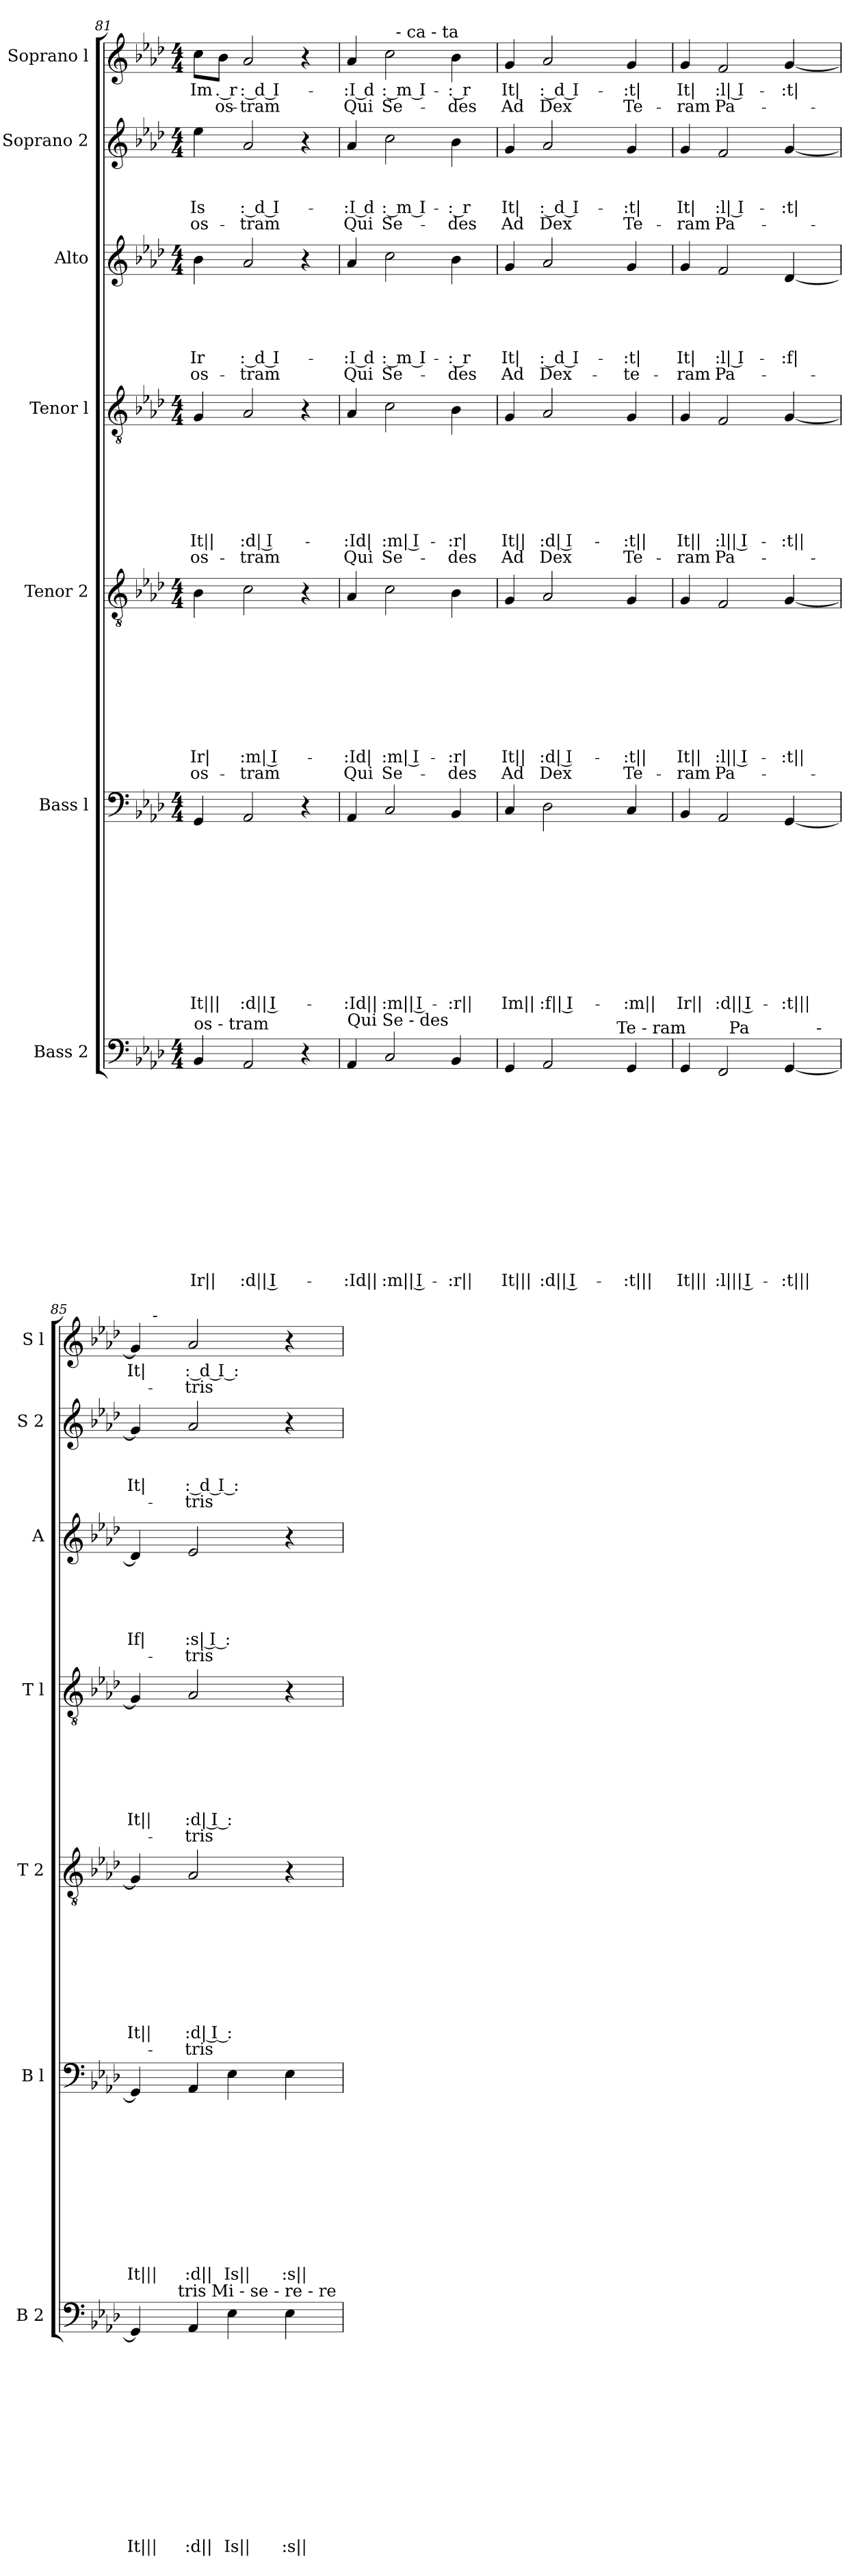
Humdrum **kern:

**kern	**text	**text	**text	**text	**text	**text	**text	**text	**text	**text	**text	**text	**text	**kern	**text	**text	**text	**text	**text	**text	**text	**text	**text	**text	**text	**kern	**text	**text	**text	**text	**text	**text	**text	**text	**text	**text	**kern	**text	**text	**text	**text	**text	**text	**text	**text	**kern	**text	**text	**text	**text	**text	**text	**kern	**text	**text	**text	**text	**kern	**text	**text
*part7	*part7	*part7	*part7	*part7	*part7	*part7	*part7	*part7	*part7	*part7	*part7	*part7	*part7	*part6	*part6	*part6	*part6	*part6	*part6	*part6	*part6	*part6	*part6	*part6	*part6	*part5	*part5	*part5	*part5	*part5	*part5	*part5	*part5	*part5	*part5	*part5	*part4	*part4	*part4	*part4	*part4	*part4	*part4	*part4	*part4	*part3	*part3	*part3	*part3	*part3	*part3	*part3	*part2	*part2	*part2	*part2	*part2	*part1	*part1	*part1
*staff7	*staff7	*staff7	*staff7	*staff7	*staff7	*staff7	*staff7	*staff7	*staff7	*staff7	*staff7	*staff7	*staff7	*staff6	*staff6	*staff6	*staff6	*staff6	*staff6	*staff6	*staff6	*staff6	*staff6	*staff6	*staff6	*staff5	*staff5	*staff5	*staff5	*staff5	*staff5	*staff5	*staff5	*staff5	*staff5	*staff5	*staff4	*staff4	*staff4	*staff4	*staff4	*staff4	*staff4	*staff4	*staff4	*staff3	*staff3	*staff3	*staff3	*staff3	*staff3	*staff3	*staff2	*staff2	*staff2	*staff2	*staff2	*staff1	*staff1	*staff1
*I"Bass 2	*	*	*	*	*	*	*	*	*	*	*	*	*	*I"Bass l	*	*	*	*	*	*	*	*	*	*	*	*I"Tenor 2	*	*	*	*	*	*	*	*	*	*	*I"Tenor l	*	*	*	*	*	*	*	*	*I"Alto	*	*	*	*	*	*	*I"Soprano 2	*	*	*	*	*I"Soprano l	*	*
*I'B 2	*	*	*	*	*	*	*	*	*	*	*	*	*	*I'B l	*	*	*	*	*	*	*	*	*	*	*	*I'T 2	*	*	*	*	*	*	*	*	*	*	*I'T l	*	*	*	*	*	*	*	*	*I'A	*	*	*	*	*	*	*I'S 2	*	*	*	*	*I'S l	*	*
*clefF4	*	*	*	*	*	*	*	*	*	*	*	*	*	*clefF4	*	*	*	*	*	*	*	*	*	*	*	*clefGv2	*	*	*	*	*	*	*	*	*	*	*clefGv2	*	*	*	*	*	*	*	*	*clefG2	*	*	*	*	*	*	*clefG2	*	*	*	*	*clefG2	*	*
*k[b-e-a-d-]	*	*	*	*	*	*	*	*	*	*	*	*	*	*k[b-e-a-d-]	*	*	*	*	*	*	*	*	*	*	*	*k[b-e-a-d-]	*	*	*	*	*	*	*	*	*	*	*k[b-e-a-d-]	*	*	*	*	*	*	*	*	*k[b-e-a-d-]	*	*	*	*	*	*	*k[b-e-a-d-]	*	*	*	*	*k[b-e-a-d-]	*	*
*A-:	*	*	*	*	*	*	*	*	*	*	*	*	*	*A-:	*	*	*	*	*	*	*	*	*	*	*	*A-:	*	*	*	*	*	*	*	*	*	*	*A-:	*	*	*	*	*	*	*	*	*A-:	*	*	*	*	*	*	*A-:	*	*	*	*	*A-:	*	*
*M4/4	*	*	*	*	*	*	*	*	*	*	*	*	*	*M4/4	*	*	*	*	*	*	*	*	*	*	*	*M4/4	*	*	*	*	*	*	*	*	*	*	*M4/4	*	*	*	*	*	*	*	*	*M4/4	*	*	*	*	*	*	*M4/4	*	*	*	*	*M4/4	*	*
=81	=81	=81	=81	=81	=81	=81	=81	=81	=81	=81	=81	=81	=81	=81	=81	=81	=81	=81	=81	=81	=81	=81	=81	=81	=81	=81	=81	=81	=81	=81	=81	=81	=81	=81	=81	=81	=81	=81	=81	=81	=81	=81	=81	=81	=81	=81	=81	=81	=81	=81	=81	=81	=81	=81	=81	=81	=81	=81	=81	=81
!LO:TX:a:t=os - tram	!	!	!	!	!	!	!	!	!	!	!	!	!	!	!	!	!	!	!	!	!	!	!	!	!	!	!	!	!	!	!	!	!	!	!	!	!	!	!	!	!	!	!	!	!	!	!	!	!	!	!	!	!	!	!	!	!	!	!	!
!	!	!	!	!	!	!	!	!	!	!	!	!	!LO:LY:b:rj	!	!	!	!	!	!	!	!	!	!	!	!LO:LY:b:rj	!	!	!	!	!	!	!	!	!	!LO:LY:b:rj	!LO:LY:b:rj	!	!	!	!	!	!	!	!LO:LY:b:rj	!LO:LY:b:rj	!	!	!	!	!	!LO:LY:b:rj	!LO:LY:b:rj	!	!	!	!LO:LY:b:rj	!LO:LY:b:rj	!	!LO:LY:b:rj	!
4BB-/	.	.	.	.	.	.	.	.	.	.	.	.	-Ir||	4GG/	.	.	.	.	.	.	.	.	.	.	-It|||	4B-\	.	.	.	.	.	.	.	.	Ir|	-os-	4G/	.	.	.	.	.	.	It||	-os-	4b-\	.	.	.	.	Ir	-os-	4ee-\	.	.	Is	-os-	8cc\L	Im	.
!	!	!	!	!	!	!	!	!	!	!	!	!	!	!	!	!	!	!	!	!	!	!	!	!	!	!	!	!	!	!	!	!	!	!	!	!	!	!	!	!	!	!	!	!	!	!	!	!	!	!	!	!	!	!	!	!	!	!	!LO:LY:b:rj	!LO:LY:b:rj
.	.	.	.	.	.	.	.	.	.	.	.	.	.	.	.	.	.	.	.	.	.	.	.	.	.	.	.	.	.	.	.	.	.	.	.	.	.	.	.	.	.	.	.	.	.	.	.	.	.	.	.	.	.	.	.	.	.	8b-\J	. r	-os-
!	!	!	!	!	!	!	!	!	!	!	!	!	!LO:LY:b:rj	!	!	!	!	!	!	!	!	!	!	!	!LO:LY:b:rj	!	!	!	!	!	!	!	!	!	!LO:LY:b:rj	!LO:LY:b:rj	!	!	!	!	!	!	!	!LO:LY:b:rj	!LO:LY:b:rj	!	!	!	!	!	!LO:LY:b:rj	!LO:LY:b:rj	!	!	!	!LO:LY:b:rj	!LO:LY:b:rj	!	!LO:LY:b:rj	!LO:LY:b:rj
2AA-/	.	.	.	.	.	.	.	.	.	.	.	.	:d|| I-	2AA-/	.	.	.	.	.	.	.	.	.	.	:d|| I-	2c\	.	.	.	.	.	.	.	.	:m| I-	-tram	2A-/	.	.	.	.	.	.	:d| I-	-tram	2a-/	.	.	.	.	: d I-	-tram	2a-/	.	.	: d I-	-tram	2a-/	: d I-	-tram
4r	.	.	.	.	.	.	.	.	.	.	.	.	.	4r	.	.	.	.	.	.	.	.	.	.	.	4r	.	.	.	.	.	.	.	.	.	.	4r	.	.	.	.	.	.	.	.	4r	.	.	.	.	.	.	4r	.	.	.	.	4r	.	.
=82	=82	=82	=82	=82	=82	=82	=82	=82	=82	=82	=82	=82	=82	=82	=82	=82	=82	=82	=82	=82	=82	=82	=82	=82	=82	=82	=82	=82	=82	=82	=82	=82	=82	=82	=82	=82	=82	=82	=82	=82	=82	=82	=82	=82	=82	=82	=82	=82	=82	=82	=82	=82	=82	=82	=82	=82	=82	=82	=82	=82
!LO:TX:a:t=Qui Se - des	!	!	!	!	!	!	!	!	!	!	!	!	!	!	!	!	!	!	!	!	!	!	!	!	!	!	!	!	!	!	!	!	!	!	!	!	!	!	!	!	!	!	!	!	!	!	!	!	!	!	!	!	!	!	!	!	!	!	!	!
!	!	!	!	!	!	!	!	!	!	!	!	!	!LO:LY:b:rj	!	!	!	!	!	!	!	!	!	!	!	!LO:LY:b:rj	!	!	!	!	!	!	!	!	!	!LO:LY:b:rj	!LO:LY:b:rj	!	!	!	!	!	!	!	!LO:LY:b:rj	!LO:LY:b:rj	!	!	!	!	!	!LO:LY:b:rj	!LO:LY:b:rj	!	!	!	!LO:LY:b:rj	!LO:LY:b:rj	!	!LO:LY:b:rj	!LO:LY:b:rj
*	*	*	*	*	*	*	*	*	*	*	*	*	*	*	*	*	*	*	*	*	*	*	*	*	*	*	*	*	*	*	*	*	*	*	*	*	*	*	*	*	*	*	*	*	*	*	*	*	*	*	*	*	*	*	*	*	*	*^	*	*
4AA-/	.	.	.	.	.	.	.	.	.	.	.	.	-:Id||	4AA-/	.	.	.	.	.	.	.	.	.	.	-:Id||	4A-/	.	.	.	.	.	.	.	.	-:Id|	Qui	4A-/	.	.	.	.	.	.	-:Id|	Qui	4a-/	.	.	.	.	-:I d	Qui	4a-/	.	.	-:I d	Qui	4a-/	4ryy	-:I d	Qui
!	!	!	!	!	!	!	!	!	!	!	!	!	!LO:LY:b:rj	!	!	!	!	!	!	!	!	!	!	!	!LO:LY:b:rj	!	!	!	!	!	!	!	!	!	!LO:LY:b:rj	!LO:LY:b:rj	!	!	!	!	!	!	!	!LO:LY:b:rj	!LO:LY:b:rj	!	!	!	!	!	!LO:LY:b:rj	!LO:LY:b:rj	!	!	!	!LO:LY:b:rj	!LO:LY:b:rj	!	!	!LO:LY:b:rj	!LO:LY:b:rj
2C/	.	.	.	.	.	.	.	.	.	.	.	.	:m|| I-	2C/	.	.	.	.	.	.	.	.	.	.	:m|| I-	2c\	.	.	.	.	.	.	.	.	:m| I-	Se-	2c\	.	.	.	.	.	.	:m| I-	Se-	2cc\	.	.	.	.	: m I-	Se-	2cc\	.	.	: m I-	Se-	2cc\	32ryy	: m I-	Se-
!	!	!	!	!	!	!	!	!	!	!	!	!	!	!	!	!	!	!	!	!	!	!	!	!	!	!	!	!	!	!	!	!	!	!	!	!	!	!	!	!	!	!	!	!	!	!	!	!	!	!	!	!	!	!	!	!	!	!	!LO:TX:a:t=- ca - ta	!	!
.	.	.	.	.	.	.	.	.	.	.	.	.	.	.	.	.	.	.	.	.	.	.	.	.	.	.	.	.	.	.	.	.	.	.	.	.	.	.	.	.	.	.	.	.	.	.	.	.	.	.	.	.	.	.	.	.	.	.	2ryy	.	.
!	!	!	!	!	!	!	!	!	!	!	!	!	!LO:LY:b:rj	!	!	!	!	!	!	!	!	!	!	!	!LO:LY:b:rj	!	!	!	!	!	!	!	!	!	!LO:LY:b:rj	!LO:LY:b:rj	!	!	!	!	!	!	!	!LO:LY:b:rj	!LO:LY:b:rj	!	!	!	!	!	!LO:LY:b:rj	!LO:LY:b:rj	!	!	!	!LO:LY:b:rj	!LO:LY:b:rj	!	!	!LO:LY:b:rj	!LO:LY:b:rj
4BB-/	.	.	.	.	.	.	.	.	.	.	.	.	-:r||	4BB-/	.	.	.	.	.	.	.	.	.	.	-:r||	4B-\	.	.	.	.	.	.	.	.	-:r|	-des	4B-\	.	.	.	.	.	.	-:r|	-des	4b-\	.	.	.	.	-: r	-des	4b-\	.	.	-: r	-des	4b-\	.	-: r	-des
.	.	.	.	.	.	.	.	.	.	.	.	.	.	.	.	.	.	.	.	.	.	.	.	.	.	.	.	.	.	.	.	.	.	.	.	.	.	.	.	.	.	.	.	.	.	.	.	.	.	.	.	.	.	.	.	.	.	.	8..ryy	.	.
=83	=83	=83	=83	=83	=83	=83	=83	=83	=83	=83	=83	=83	=83	=83	=83	=83	=83	=83	=83	=83	=83	=83	=83	=83	=83	=83	=83	=83	=83	=83	=83	=83	=83	=83	=83	=83	=83	=83	=83	=83	=83	=83	=83	=83	=83	=83	=83	=83	=83	=83	=83	=83	=83	=83	=83	=83	=83	=83	=83	=83	=83
!LO:TX:a:t=Ad Dex	!	!	!	!	!	!	!	!	!	!	!	!	!	!	!	!	!	!	!	!	!	!	!	!	!	!	!	!	!	!	!	!	!	!	!	!	!	!	!	!	!	!	!	!	!	!	!	!	!	!	!	!	!	!	!	!	!	!	!	!	!
!	!	!	!	!	!	!	!	!	!	!	!	!	!LO:LY:b:rj	!	!	!	!	!	!	!	!	!	!	!	!LO:LY:b:rj	!	!	!	!	!	!	!	!	!	!LO:LY:b:rj	!LO:LY:b:rj	!	!	!	!	!	!	!	!LO:LY:b:rj	!LO:LY:b:rj	!	!	!	!	!	!LO:LY:b:rj	!LO:LY:b:rj	!	!	!	!LO:LY:b:rj	!LO:LY:b:rj	!	!	!LO:LY:b:rj	!LO:LY:b:rj
*^	*	*	*	*	*	*	*	*	*	*	*	*	*	*	*	*	*	*	*	*	*	*	*	*	*	*	*	*	*	*	*	*	*	*	*	*	*	*	*	*	*	*	*	*	*	*	*	*	*	*	*	*	*	*	*	*	*	*v	*v	*	*
4GG/	2ryy	.	.	.	.	.	.	.	.	.	.	.	.	It|||	4C/	.	.	.	.	.	.	.	.	.	.	Im||	4G/	.	.	.	.	.	.	.	.	It||	Ad	4G/	.	.	.	.	.	.	It||	Ad	4g/	.	.	.	.	It|	Ad	4g/	.	.	It|	Ad	4g/	It|	Ad
!	!	!	!	!	!	!	!	!	!	!	!	!	!	!LO:LY:b:rj	!	!	!	!	!	!	!	!	!	!	!	!LO:LY:b:rj	!	!	!	!	!	!	!	!	!	!LO:LY:b:rj	!LO:LY:b:rj	!	!	!	!	!	!	!	!LO:LY:b:rj	!LO:LY:b:rj	!	!	!	!	!	!LO:LY:b:rj	!LO:LY:b:rj	!	!	!	!LO:LY:b:rj	!LO:LY:b:rj	!	!LO:LY:b:rj	!LO:LY:b:rj
2AA-/	.	.	.	.	.	.	.	.	.	.	.	.	.	:d|| I-	2D-\	.	.	.	.	.	.	.	.	.	.	:f|| I-	2A-/	.	.	.	.	.	.	.	.	:d| I-	Dex	2A-/	.	.	.	.	.	.	:d| I-	Dex	2a-/	.	.	.	.	: d I-	Dex-	2a-/	.	.	: d I-	Dex	2a-/	: d I-	Dex
.	8..ryy	.	.	.	.	.	.	.	.	.	.	.	.	.	.	.	.	.	.	.	.	.	.	.	.	.	.	.	.	.	.	.	.	.	.	.	.	.	.	.	.	.	.	.	.	.	.	.	.	.	.	.	.	.	.	.	.	.	.	.	.
!	!LO:TX:a:t=Te - ram	!	!	!	!	!	!	!	!	!	!	!	!	!	!	!	!	!	!	!	!	!	!	!	!	!	!	!	!	!	!	!	!	!	!	!	!	!	!	!	!	!	!	!	!	!	!	!	!	!	!	!	!	!	!	!	!	!	!	!	!
.	4ryy	.	.	.	.	.	.	.	.	.	.	.	.	.	.	.	.	.	.	.	.	.	.	.	.	.	.	.	.	.	.	.	.	.	.	.	.	.	.	.	.	.	.	.	.	.	.	.	.	.	.	.	.	.	.	.	.	.	.	.	.
!	!	!	!	!	!	!	!	!	!	!	!	!	!	!LO:LY:b:rj	!	!	!	!	!	!	!	!	!	!	!	!LO:LY:b:rj	!	!	!	!	!	!	!	!	!	!LO:LY:b:rj	!LO:LY:b:rj	!	!	!	!	!	!	!	!LO:LY:b:rj	!LO:LY:b:rj	!	!	!	!	!	!LO:LY:b:rj	!LO:LY:b:rj	!	!	!	!LO:LY:b:rj	!LO:LY:b:rj	!	!LO:LY:b:rj	!LO:LY:b:rj
4GG/	.	.	.	.	.	.	.	.	.	.	.	.	.	-:t|||	4C/	.	.	.	.	.	.	.	.	.	.	-:m||	4G/	.	.	.	.	.	.	.	.	-:t||	Te-	4G/	.	.	.	.	.	.	-:t||	Te-	4g/	.	.	.	.	-:t|	-te-	4g/	.	.	-:t|	Te-	4g/	-:t|	Te-
.	32ryy	.	.	.	.	.	.	.	.	.	.	.	.	.	.	.	.	.	.	.	.	.	.	.	.	.	.	.	.	.	.	.	.	.	.	.	.	.	.	.	.	.	.	.	.	.	.	.	.	.	.	.	.	.	.	.	.	.	.	.	.
=84	=84	=84	=84	=84	=84	=84	=84	=84	=84	=84	=84	=84	=84	=84	=84	=84	=84	=84	=84	=84	=84	=84	=84	=84	=84	=84	=84	=84	=84	=84	=84	=84	=84	=84	=84	=84	=84	=84	=84	=84	=84	=84	=84	=84	=84	=84	=84	=84	=84	=84	=84	=84	=84	=84	=84	=84	=84	=84	=84	=84	=84
!	!	!	!	!	!	!	!	!	!	!	!	!	!	!LO:LY:b:rj	!	!	!	!	!	!	!	!	!	!	!	!LO:LY:b:rj	!	!	!	!	!	!	!	!	!	!LO:LY:b:rj	!LO:LY:b:rj	!	!	!	!	!	!	!	!LO:LY:b:rj	!LO:LY:b:rj	!	!	!	!	!	!LO:LY:b:rj	!LO:LY:b:rj	!	!	!	!LO:LY:b:rj	!LO:LY:b:rj	!	!LO:LY:b:rj	!LO:LY:b:rj
*	*^	*	*	*	*	*	*	*	*	*	*	*	*	*	*	*	*	*	*	*	*	*	*	*	*	*	*	*	*	*	*	*	*	*	*	*	*	*	*	*	*	*	*	*	*	*	*	*	*	*	*	*	*	*	*	*	*	*	*	*	*
4GG/	4ryy	2..ryy	.	.	.	.	.	.	.	.	.	.	.	.	It|||	4BB-/	.	.	.	.	.	.	.	.	.	.	Ir||	4G/	.	.	.	.	.	.	.	.	It||	-ram	4G/	.	.	.	.	.	.	It||	-ram	4g/	.	.	.	.	It|	-ram	4g/	.	.	It|	-ram	4g/	It|	-ram
!	!	!	!	!	!	!	!	!	!	!	!	!	!	!	!LO:LY:b:rj	!	!	!	!	!	!	!	!	!	!	!	!LO:LY:b:rj	!	!	!	!	!	!	!	!	!	!LO:LY:b:rj	!LO:LY:b:rj	!	!	!	!	!	!	!	!LO:LY:b:rj	!LO:LY:b:rj	!	!	!	!	!	!LO:LY:b:rj	!LO:LY:b:rj	!	!	!	!LO:LY:b:rj	!LO:LY:b:rj	!	!LO:LY:b:rj	!LO:LY:b:rj
2FF/	32ryy	.	.	.	.	.	.	.	.	.	.	.	.	.	:l||| I-	2AA-/	.	.	.	.	.	.	.	.	.	.	:d|| I-	2F/	.	.	.	.	.	.	.	.	:l|| I-	Pa-	2F/	.	.	.	.	.	.	:l|| I-	Pa-	2f/	.	.	.	.	:l| I-	Pa-	2f/	.	.	:l| I-	Pa-	2f/	:l| I-	Pa-
!	!LO:TX:a:t=Pa	!	!	!	!	!	!	!	!	!	!	!	!	!	!	!	!	!	!	!	!	!	!	!	!	!	!	!	!	!	!	!	!	!	!	!	!	!	!	!	!	!	!	!	!	!	!	!	!	!	!	!	!	!	!	!	!	!	!	!	!	!
.	2ryy	.	.	.	.	.	.	.	.	.	.	.	.	.	.	.	.	.	.	.	.	.	.	.	.	.	.	.	.	.	.	.	.	.	.	.	.	.	.	.	.	.	.	.	.	.	.	.	.	.	.	.	.	.	.	.	.	.	.	.	.	.
!	!	!	!	!	!	!	!	!	!	!	!	!	!	!	!LO:LY:b:rj	!	!	!	!	!	!	!	!	!	!	!	!LO:LY:b:rj	!	!	!	!	!	!	!	!	!	!LO:LY:b:rj	!	!	!	!	!	!	!	!	!LO:LY:b:rj	!	!	!	!	!	!	!LO:LY:b:rj	!	!	!	!	!LO:LY:b:rj	!	!	!LO:LY:b:rj	!
[<4GG/	.	.	.	.	.	.	.	.	.	.	.	.	.	.	-:t|||	[<4GG/	.	.	.	.	.	.	.	.	.	.	-:t|||	[<4G/	.	.	.	.	.	.	.	.	-:t||	.	[<4G/	.	.	.	.	.	.	-:t||	.	[<4d-/	.	.	.	.	-:f|	.	[<4g/	.	.	-:t|	.	[<4g/	-:t|	.
.	8..ryy	.	.	.	.	.	.	.	.	.	.	.	.	.	.	.	.	.	.	.	.	.	.	.	.	.	.	.	.	.	.	.	.	.	.	.	.	.	.	.	.	.	.	.	.	.	.	.	.	.	.	.	.	.	.	.	.	.	.	.	.	.
!	!	!LO:TX:a:t=-	!	!	!	!	!	!	!	!	!	!	!	!	!	!	!	!	!	!	!	!	!	!	!	!	!	!	!	!	!	!	!	!	!	!	!	!	!	!	!	!	!	!	!	!	!	!	!	!	!	!	!	!	!	!	!	!	!	!	!	!
.	.	8ryy	.	.	.	.	.	.	.	.	.	.	.	.	.	.	.	.	.	.	.	.	.	.	.	.	.	.	.	.	.	.	.	.	.	.	.	.	.	.	.	.	.	.	.	.	.	.	.	.	.	.	.	.	.	.	.	.	.	.	.	.
=85	=85	=85	=85	=85	=85	=85	=85	=85	=85	=85	=85	=85	=85	=85	=85	=85	=85	=85	=85	=85	=85	=85	=85	=85	=85	=85	=85	=85	=85	=85	=85	=85	=85	=85	=85	=85	=85	=85	=85	=85	=85	=85	=85	=85	=85	=85	=85	=85	=85	=85	=85	=85	=85	=85	=85	=85	=85	=85	=85	=85	=85	=85
!	!	!	!	!	!	!	!	!	!	!	!	!	!	!	!LO:LY:b:rj	!	!	!	!	!	!	!	!	!	!	!	!LO:LY:b:rj	!	!	!	!	!	!	!	!	!	!LO:LY:b:rj	!	!	!	!	!	!	!	!	!LO:LY:b:rj	!	!	!	!	!	!	!LO:LY:b:rj	!	!	!	!	!LO:LY:b:rj	!	!	!LO:LY:b:rj	!
*	*v	*v	*	*	*	*	*	*	*	*	*	*	*	*	*	*	*	*	*	*	*	*	*	*	*	*	*	*	*	*	*	*	*	*	*	*	*	*	*	*	*	*	*	*	*	*	*	*	*	*	*	*	*	*	*	*	*	*	*	*^	*	*
4GG/]	8..ryy	.	.	.	.	.	.	.	.	.	.	.	.	It|||	4GG/]	.	.	.	.	.	.	.	.	.	.	It|||	4G/]	.	.	.	.	.	.	.	.	It||	.	4G/]	.	.	.	.	.	.	It||	.	4d-/]	.	.	.	.	If|	.	4g/]	.	.	It|	.	4g/]	16.ryy	It|	.
!	!	!	!	!	!	!	!	!	!	!	!	!	!	!	!	!	!	!	!	!	!	!	!	!	!	!	!	!	!	!	!	!	!	!	!	!	!	!	!	!	!	!	!	!	!	!	!	!	!	!	!	!	!	!	!	!	!	!	!	!LO:TX:a:t=-	!	!
.	.	.	.	.	.	.	.	.	.	.	.	.	.	.	.	.	.	.	.	.	.	.	.	.	.	.	.	.	.	.	.	.	.	.	.	.	.	.	.	.	.	.	.	.	.	.	.	.	.	.	.	.	.	.	.	.	.	.	.	2ryy	.	.
!	!LO:TX:a:t=tris Mi - se - re - re	!	!	!	!	!	!	!	!	!	!	!	!	!	!	!	!	!	!	!	!	!	!	!	!	!	!	!	!	!	!	!	!	!	!	!	!	!	!	!	!	!	!	!	!	!	!	!	!	!	!	!	!	!	!	!	!	!	!	!	!	!
.	2ryy	.	.	.	.	.	.	.	.	.	.	.	.	.	.	.	.	.	.	.	.	.	.	.	.	.	.	.	.	.	.	.	.	.	.	.	.	.	.	.	.	.	.	.	.	.	.	.	.	.	.	.	.	.	.	.	.	.	.	.	.	.
!	!	!	!	!	!	!	!	!	!	!	!	!	!	!LO:LY:b:rj	!	!	!	!	!	!	!	!	!	!	!	!LO:LY:b:rj	!	!	!	!	!	!	!	!	!	!LO:LY:b:rj	!LO:LY:b:rj	!	!	!	!	!	!	!	!LO:LY:b:rj	!LO:LY:b:rj	!	!	!	!	!	!LO:LY:b:rj	!LO:LY:b:rj	!	!	!	!LO:LY:b:rj	!LO:LY:b:rj	!	!	!LO:LY:b:rj	!LO:LY:b:rj
4AA-/	.	.	.	.	.	.	.	.	.	.	.	.	.	:d||	4AA-/	.	.	.	.	.	.	.	.	.	.	:d||	2A-/	.	.	.	.	.	.	.	.	:d| I :-	-tris	2A-/	.	.	.	.	.	.	:d| I :-	-tris	2e-/	.	.	.	.	:s| I :-	-tris	2a-/	.	.	: d I :-	-tris	2a-/	.	: d I :-	-tris
!	!	!	!	!	!	!	!	!	!	!	!	!	!	!LO:LY:b:rj	!	!	!	!	!	!	!	!	!	!	!	!LO:LY:b:rj	!	!	!	!	!	!	!	!	!	!	!	!	!	!	!	!	!	!	!	!	!	!	!	!	!	!	!	!	!	!	!	!	!	!	!	!
4E-\	.	.	.	.	.	.	.	.	.	.	.	.	.	Is||	4E-\	.	.	.	.	.	.	.	.	.	.	Is||	.	.	.	.	.	.	.	.	.	.	.	.	.	.	.	.	.	.	.	.	.	.	.	.	.	.	.	.	.	.	.	.	.	.	.	.
.	.	.	.	.	.	.	.	.	.	.	.	.	.	.	.	.	.	.	.	.	.	.	.	.	.	.	.	.	.	.	.	.	.	.	.	.	.	.	.	.	.	.	.	.	.	.	.	.	.	.	.	.	.	.	.	.	.	.	.	4ryy	.	.
.	4ryy	.	.	.	.	.	.	.	.	.	.	.	.	.	.	.	.	.	.	.	.	.	.	.	.	.	.	.	.	.	.	.	.	.	.	.	.	.	.	.	.	.	.	.	.	.	.	.	.	.	.	.	.	.	.	.	.	.	.	.	.	.
!	!	!	!	!	!	!	!	!	!	!	!	!	!	!LO:LY:b:rj	!	!	!	!	!	!	!	!	!	!	!	!LO:LY:b:rj	!	!	!	!	!	!	!	!	!	!	!	!	!	!	!	!	!	!	!	!	!	!	!	!	!	!	!	!	!	!	!	!	!	!	!	!
4E-\	.	.	.	.	.	.	.	.	.	.	.	.	.	:s||	4E-\	.	.	.	.	.	.	.	.	.	.	:s||	4r	.	.	.	.	.	.	.	.	.	.	4r	.	.	.	.	.	.	.	.	4r	.	.	.	.	.	.	4r	.	.	.	.	4r	.	.	.
.	.	.	.	.	.	.	.	.	.	.	.	.	.	.	.	.	.	.	.	.	.	.	.	.	.	.	.	.	.	.	.	.	.	.	.	.	.	.	.	.	.	.	.	.	.	.	.	.	.	.	.	.	.	.	.	.	.	.	.	8ryy	.	.
.	32ryy	.	.	.	.	.	.	.	.	.	.	.	.	.	.	.	.	.	.	.	.	.	.	.	.	.	.	.	.	.	.	.	.	.	.	.	.	.	.	.	.	.	.	.	.	.	.	.	.	.	.	.	.	.	.	.	.	.	.	32ryy	.	.
*v	*v	*	*	*	*	*	*	*	*	*	*	*	*	*	*	*	*	*	*	*	*	*	*	*	*	*	*	*	*	*	*	*	*	*	*	*	*	*	*	*	*	*	*	*	*	*	*	*	*	*	*	*	*	*	*	*	*	*	*v	*v	*	*
=	=	=	=	=	=	=	=	=	=	=	=	=	=	=	=	=	=	=	=	=	=	=	=	=	=	=	=	=	=	=	=	=	=	=	=	=	=	=	=	=	=	=	=	=	=	=	=	=	=	=	=	=	=	=	=	=	=	=	=	=
*-	*-	*-	*-	*-	*-	*-	*-	*-	*-	*-	*-	*-	*-	*-	*-	*-	*-	*-	*-	*-	*-	*-	*-	*-	*-	*-	*-	*-	*-	*-	*-	*-	*-	*-	*-	*-	*-	*-	*-	*-	*-	*-	*-	*-	*-	*-	*-	*-	*-	*-	*-	*-	*-	*-	*-	*-	*-	*-	*-	*-
